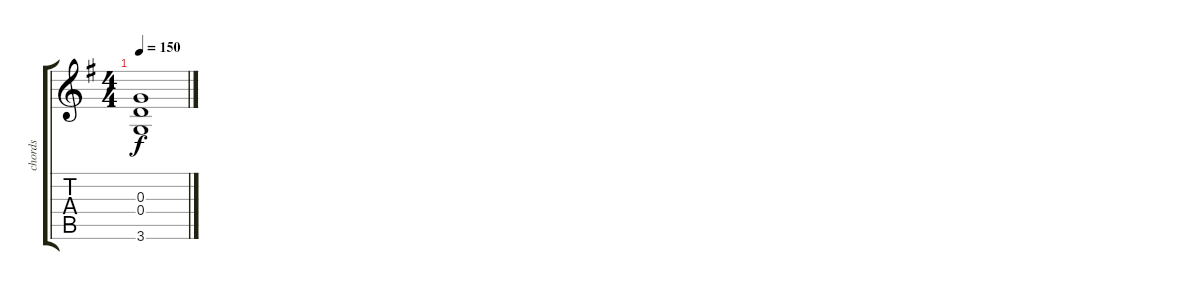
\track ("chords" "chords") {instrument distortionguitar}
\staff {score tabs}
\tuning (E4 B3 G3 D3 A2 E2) {hide}
\ts (4 4)
\tempo 150
\clef g2
\ks g
(0.3 0.4 3.6).1{dy f}
